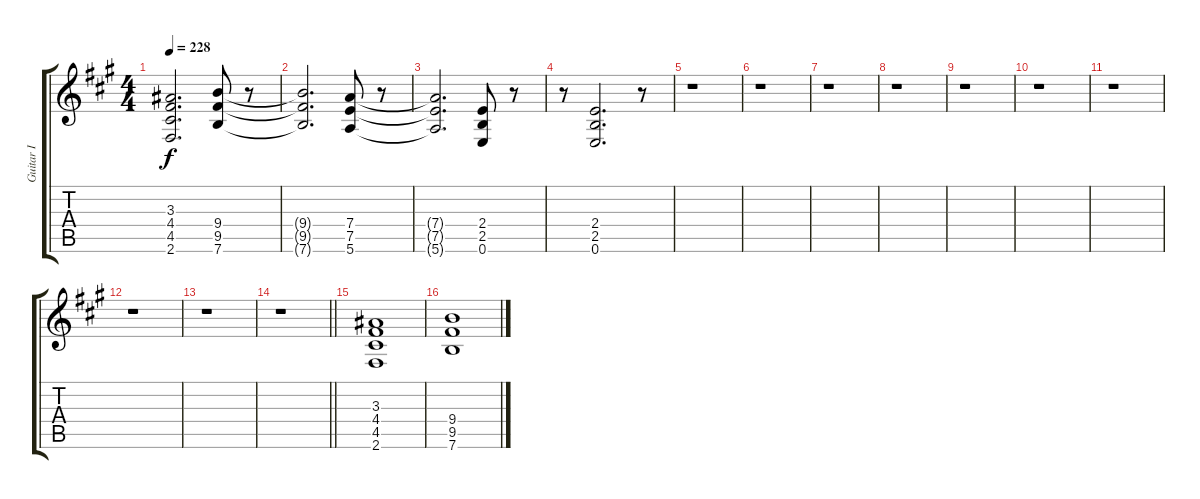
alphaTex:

\track ("Guitar I" "Guitar I") {mute instrument distortionguitar}
\staff {score tabs}
\tuning (E4 B3 G3 D3 A2 E2) {hide}
\ts (4 4)
\tempo 228
\clef g2
\ks a
(3.3{t} 4.4{t} 4.5{t} 2.6{t}).2{d dy f} (9.4 9.5 7.6).8 r.8 |
(9.4{t} 9.5{t} 7.6{t}).2{d} (7.4 7.5 5.6).8 r.8 |
(7.4{t} 7.5{t} 5.6{t}).2{d} (2.4 2.5 0.6).8 r.8 |
r.8 (2.4 2.5 0.6).2{d} r.8 |
r.1 |
r.1 |
r.1 |
r.1 |
r.1 |
r.1 |
r.1 |
r.1 |
r.1 |
\barLineRight lightlight
r.1 |
(3.3 4.4 4.5 2.6).1 |
(9.4 9.5 7.6).1
